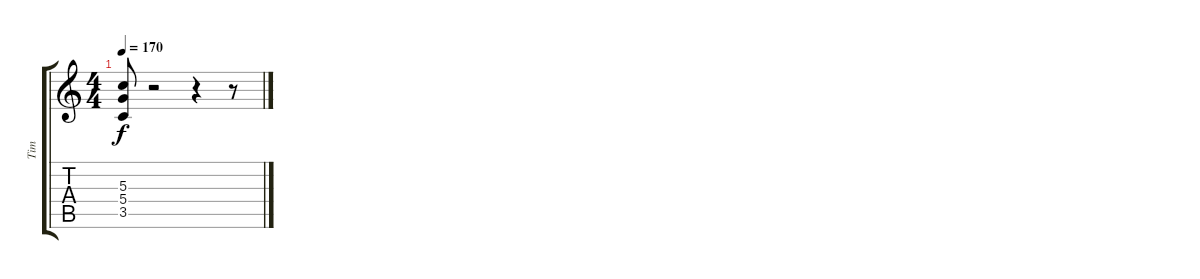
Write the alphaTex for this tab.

\track ("Tim" "Tim") {instrument distortionguitar}
\staff {score tabs}
\tuning (E4 B3 G3 D3 A2 E2) {hide}
\ts (4 4)
\tempo 170
\clef g2
\ks c
(5.3 5.4 3.5).8{dy f} r.2 r.4 r.8
